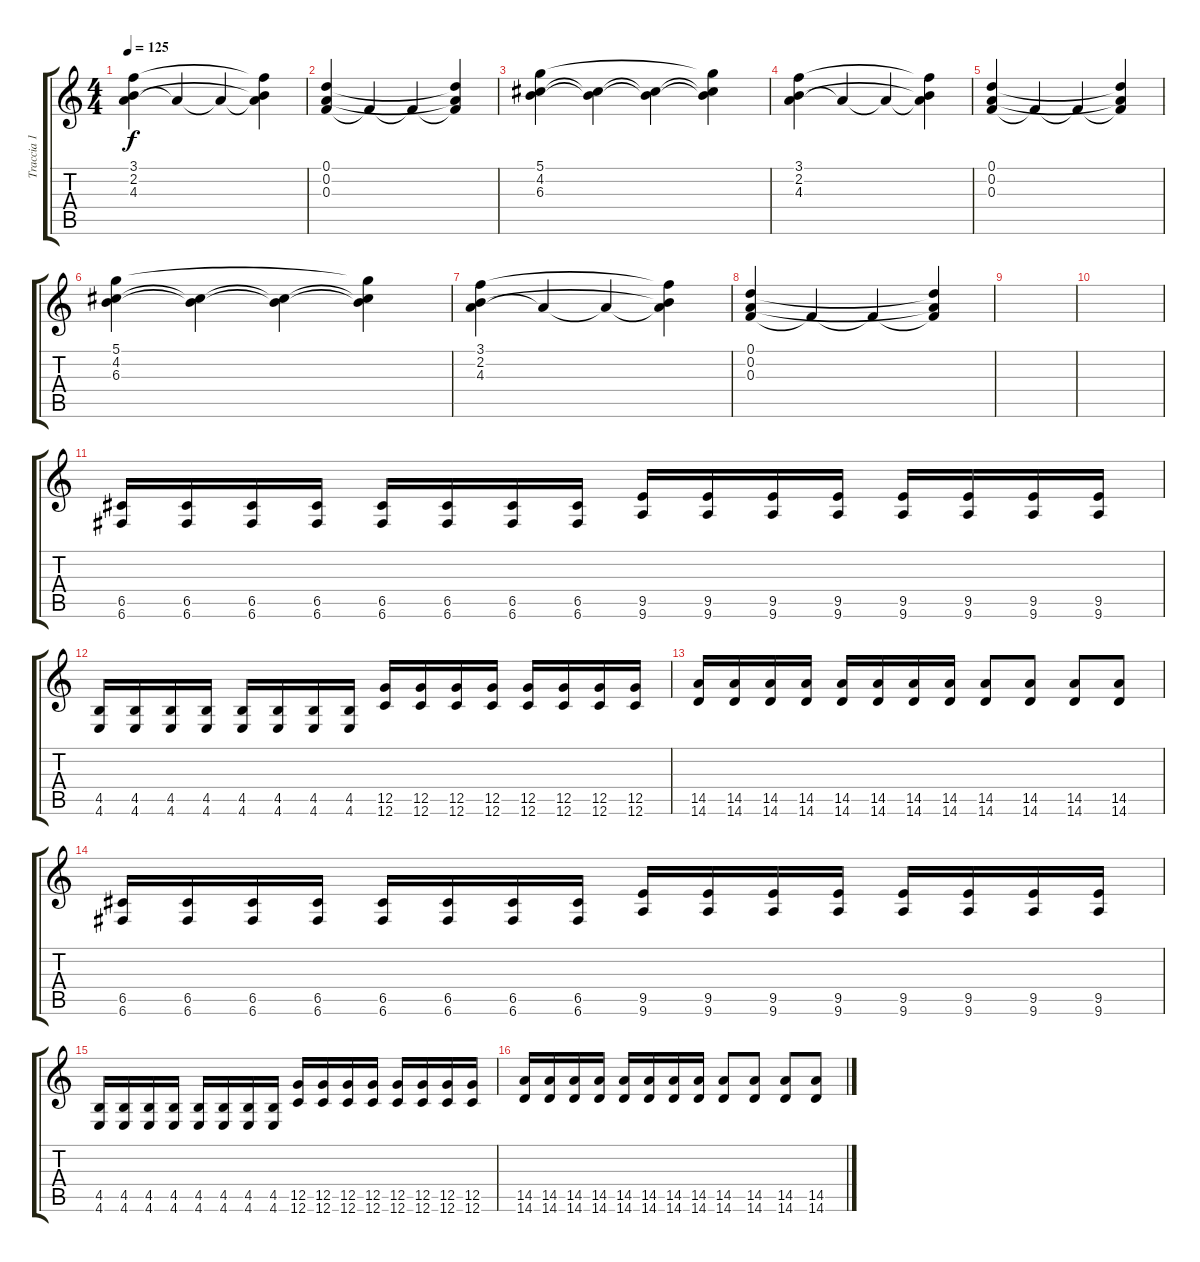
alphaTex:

\track ("Traccia 1" "Traccia 1") {instrument overdrivenguitar}
\staff {score tabs}
\tuning (D4 A3 F3 C3 G2 C2) {hide}
\ts (4 4)
\tempo 125
\clef g2
\ks c
(3.1 2.2 4.3).4{dy f} 4.3{t}.4 4.3{t}.4 (3.1{t} 2.2{t} 4.3{t}).4 |
(0.1 0.2 0.3).4 0.3{t}.4 0.3{t}.4 (0.1{t} 0.2{t} 0.3{t}).4 |
(5.1 4.2 6.3).4{instrument electricguitarclean} (4.2{t} 6.3{t}).4 (4.2{t} 6.3{t}).4 (5.1{t} 4.2{t} 6.3{t}).4 |
(3.1 2.2 4.3).4 4.3{t}.4 4.3{t}.4 (3.1{t} 2.2{t} 4.3{t}).4 |
(0.1 0.2 0.3).4 0.3{t}.4 0.3{t}.4 (0.1{t} 0.2{t} 0.3{t}).4 |
(5.1 4.2 6.3).4{instrument electricguitarclean} (4.2{t} 6.3{t}).4 (4.2{t} 6.3{t}).4 (5.1{t} 4.2{t} 6.3{t}).4 |
(3.1 2.2 4.3).4 4.3{t}.4 4.3{t}.4 (3.1{t} 2.2{t} 4.3{t}).4 |
(0.1 0.2 0.3).4 0.3{t}.4 0.3{t}.4 (0.1{t} 0.2{t} 0.3{t}).4 |
|
|
(6.5 6.6).16{instrument overdrivenguitar} (6.5 6.6).16 (6.5 6.6).16 (6.5 6.6).16 (6.5 6.6).16 (6.5 6.6).16 (6.5 6.6).16 (6.5 6.6).16 (9.5 9.6).16 (9.5 9.6).16 (9.5 9.6).16 (9.5 9.6).16 (9.5 9.6).16 (9.5 9.6).16 (9.5 9.6).16 (9.5 9.6).16 |
(4.5 4.6).16 (4.5 4.6).16 (4.5 4.6).16 (4.5 4.6).16 (4.5 4.6).16 (4.5 4.6).16 (4.5 4.6).16 (4.5 4.6).16 (12.5 12.6).16 (12.5 12.6).16 (12.5 12.6).16 (12.5 12.6).16 (12.5 12.6).16 (12.5 12.6).16 (12.5 12.6).16 (12.5 12.6).16 |
(14.5 14.6).16 (14.5 14.6).16 (14.5 14.6).16 (14.5 14.6).16 (14.5 14.6).16 (14.5 14.6).16 (14.5 14.6).16 (14.5 14.6).16 (14.5 14.6).8 (14.5 14.6).8 (14.5 14.6).8 (14.5 14.6).8 |
(6.5 6.6).16 (6.5 6.6).16 (6.5 6.6).16 (6.5 6.6).16 (6.5 6.6).16 (6.5 6.6).16 (6.5 6.6).16 (6.5 6.6).16 (9.5 9.6).16 (9.5 9.6).16 (9.5 9.6).16 (9.5 9.6).16 (9.5 9.6).16 (9.5 9.6).16 (9.5 9.6).16 (9.5 9.6).16 |
(4.5 4.6).16 (4.5 4.6).16 (4.5 4.6).16 (4.5 4.6).16 (4.5 4.6).16 (4.5 4.6).16 (4.5 4.6).16 (4.5 4.6).16 (12.5 12.6).16 (12.5 12.6).16 (12.5 12.6).16 (12.5 12.6).16 (12.5 12.6).16 (12.5 12.6).16 (12.5 12.6).16 (12.5 12.6).16 |
(14.5 14.6).16 (14.5 14.6).16 (14.5 14.6).16 (14.5 14.6).16 (14.5 14.6).16 (14.5 14.6).16 (14.5 14.6).16 (14.5 14.6).16 (14.5 14.6).8 (14.5 14.6).8 (14.5 14.6).8 (14.5 14.6).8
